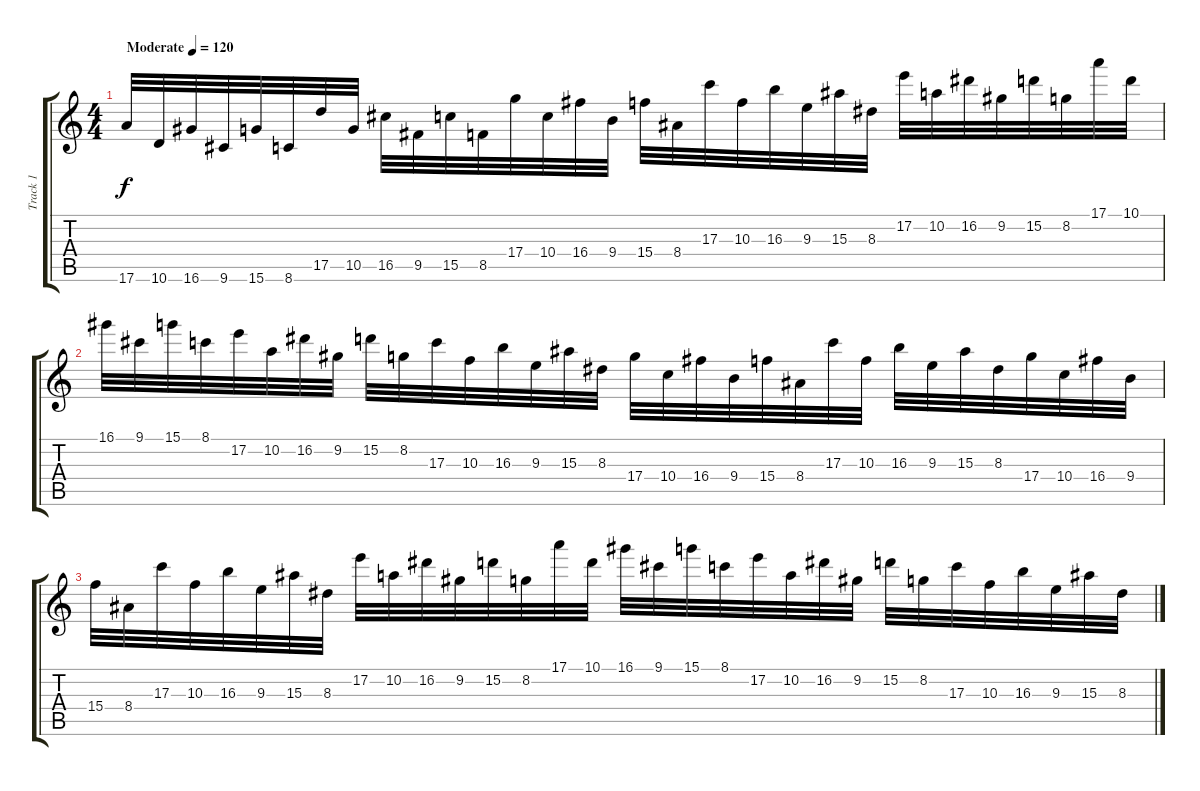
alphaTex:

\track ("Track 1" "Track 1") {instrument overdrivenguitar}
\staff {score tabs}
\tuning (E4 B3 G3 D3 A2 E2) {hide}
\ts (4 4)
\tempo (120 "Moderate")
\clef g2
\ks c
17.6.32{dy f instrument overdrivenguitar} 10.6.32 16.6.32 9.6.32 15.6.32 8.6.32 17.5.32 10.5.32 16.5.32 9.5.32 15.5.32 8.5.32 17.4.32 10.4.32 16.4.32 9.4.32 15.4.32 8.4.32 17.3.32 10.3.32 16.3.32 9.3.32 15.3.32 8.3.32 17.2.32 10.2.32 16.2.32 9.2.32 15.2.32 8.2.32 17.1.32 10.1.32 |
16.1.32 9.1.32 15.1.32 8.1.32 17.2.32 10.2.32 16.2.32 9.2.32 15.2.32 8.2.32 17.3.32 10.3.32 16.3.32 9.3.32 15.3.32 8.3.32 17.4.32 10.4.32 16.4.32 9.4.32 15.4.32 8.4.32 17.3.32 10.3.32 16.3.32 9.3.32 15.3.32 8.3.32 17.4.32 10.4.32 16.4.32 9.4.32 |
15.4.32 8.4.32 17.3.32 10.3.32 16.3.32 9.3.32 15.3.32 8.3.32 17.2.32 10.2.32 16.2.32 9.2.32 15.2.32 8.2.32 17.1.32 10.1.32 16.1.32 9.1.32 15.1.32 8.1.32 17.2.32 10.2.32 16.2.32 9.2.32 15.2.32 8.2.32 17.3.32 10.3.32 16.3.32 9.3.32 15.3.32 8.3.32
